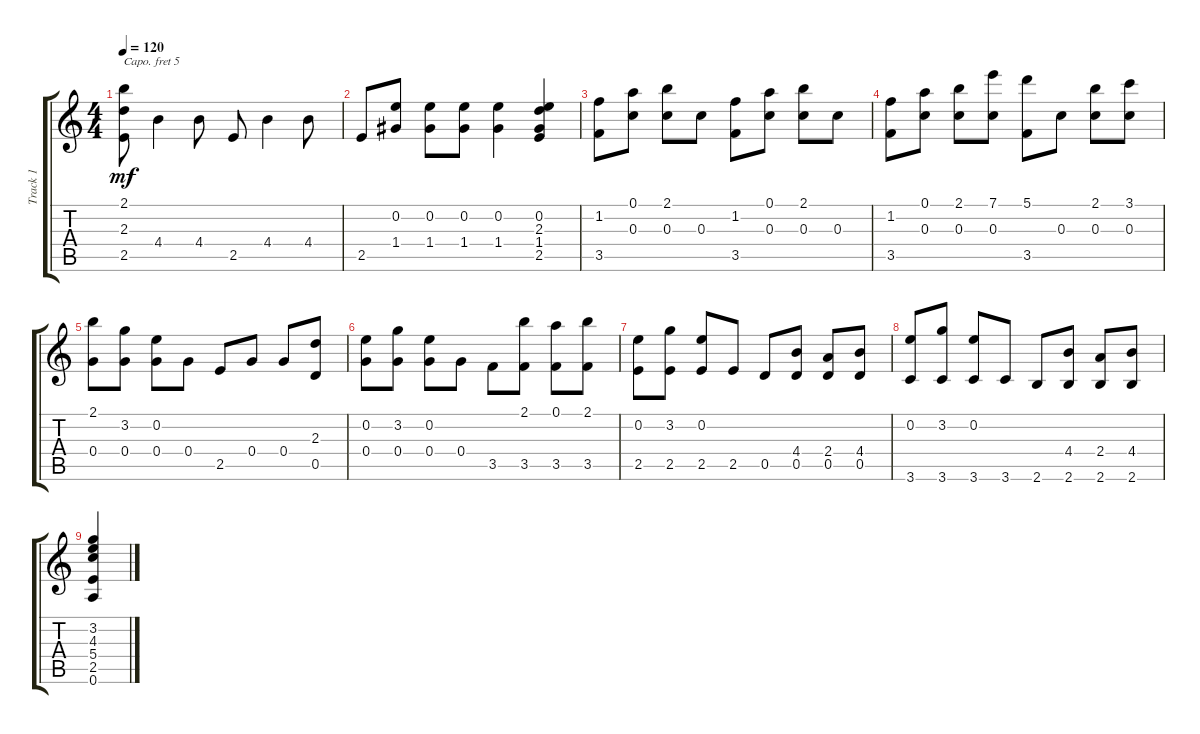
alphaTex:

\track ("Track 1" "Track 1") {instrument acousticguitarsteel}
\staff {score tabs}
\capo 5
\tuning (E4 B3 G3 D3 A2 E2) {hide}
\ts (4 4)
\tempo 120
\clef g2
\ks c
(2.1 2.3 2.5).8{dy mf} 4.4.4 4.4.8 2.5.8 4.4.4 4.4.8 |
2.5.8 (0.2 1.4).8 (0.2 1.4).8 (0.2 1.4).8 (0.2 1.4).4 (0.2 2.3 1.4 2.5).4 |
(1.2 3.5).8 (0.1 0.3).8 (2.1 0.3).8 0.3.8 (1.2 3.5).8 (0.1 0.3).8 (2.1 0.3).8 0.3.8 |
(1.2 3.5).8 (0.1 0.3).8 (2.1 0.3).8 (7.1 0.3).8 (5.1 3.5).8 0.3.8 (2.1 0.3).8 (3.1 0.3).8 |
(2.1 0.4).8 (3.2 0.4).8 (0.2 0.4).8 0.4.8 2.5.8 0.4.8 0.4.8 (2.3 0.5).8 |
(0.2 0.4).8 (3.2 0.4).8 (0.2 0.4).8 0.4.8 3.5.8 (2.1 3.5).8 (0.1 3.5).8 (2.1 3.5).8 |
(0.2 2.5).8 (3.2 2.5).8 (0.2 2.5).8 2.5.8 0.5.8 (4.4 0.5).8 (2.4 0.5).8 (4.4 0.5).8 |
(0.2 3.6).8 (3.2 3.6).8 (0.2 3.6).8 3.6.8 2.6.8 (4.4 2.6).8 (2.4 2.6).8 (4.4 2.6).8 |
(3.2 4.3 5.4 2.5 0.6).4
